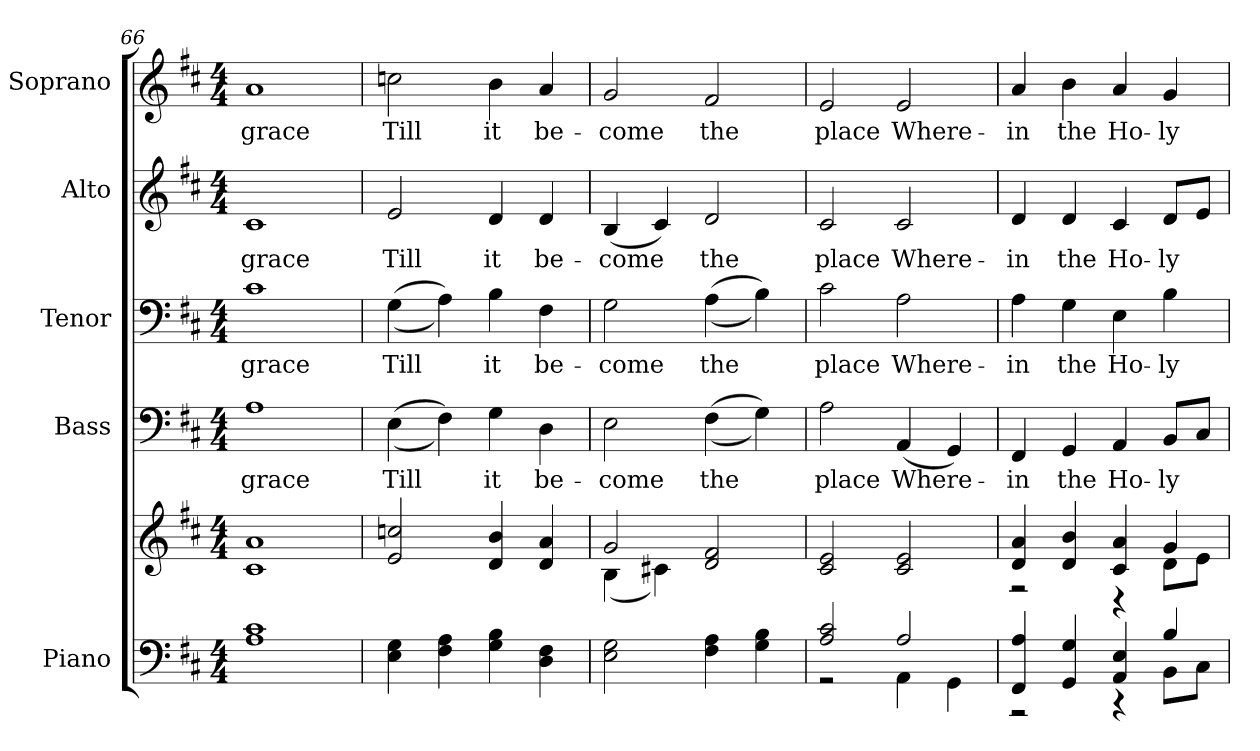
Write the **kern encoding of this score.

**kern	**kern	**kern	**text	**kern	**text	**kern	**text	**kern	**text
*part5	*part5	*part4	*part4	*part3	*part3	*part2	*part2	*part1	*part1
*staff6	*staff5	*staff4	*staff4	*staff3	*staff3	*staff2	*staff2	*staff1	*staff1
*I"Piano	*	*I"Bass	*	*I"Tenor	*	*I"Alto	*	*I"Soprano	*
*I'Pno.	*	*I'B.	*	*I'T.	*	*I'A.	*	*I'S.	*
*clefF4	*clefG2	*clefF4	*	*clefF4	*	*clefG2	*	*clefG2	*
*k[f#c#]	*k[f#c#]	*k[f#c#]	*	*k[f#c#]	*	*k[f#c#]	*	*k[f#c#]	*
*D:	*D:	*D:	*	*D:	*	*D:	*	*D:	*
*M4/4	*M4/4	*M4/4	*	*M4/4	*	*M4/4	*	*M4/4	*
=66	=66	=66	=66	=66	=66	=66	=66	=66	=66
!	!	!	!LO:LY:b:color=#000000	!	!	!	!	!	!
!	!	!	!	!	!LO:LY:b:color=#000000	!	!	!	!
!	!	!	!	!	!	!	!LO:LY:b:color=#000000	!	!
!	!	!	!	!	!	!	!	!	!LO:LY:b:color=#000000
1Ai 1c#i	1c#i 1ai	1Ai	grace	1c#i	grace	1c#i	grace	1ai	grace
!!LO:PB:g=z
=67	=67	=67	=67	=67	=67	=67	=67	=67	=67
!	!	!	!LO:LY:b:color=#000000	!	!	!	!	!	!
!	!	!	!	!	!LO:LY:b:color=#000000	!	!	!	!
!	!	!	!	!	!	!	!LO:LY:b:color=#000000	!	!
!	!	!	!	!	!	!	!	!	!LO:LY:b:color=#000000
4Ei\ 4Gi	2ei/ 2ccni	((4Ei\	Till	((4Gi\	Till	2ei/	Till	2ccni\	Till
4F#i\ 4Ai	.	4F#i\))	.	4Ai\))	.	.	.	.	.
!	!	!	!LO:LY:b:color=#000000	!	!	!	!	!	!
!	!	!	!	!	!LO:LY:b:color=#000000	!	!	!	!
!	!	!	!	!	!	!	!LO:LY:b:color=#000000	!	!
!	!	!	!	!	!	!	!	!	!LO:LY:b:color=#000000
4Gi\ 4Bi	4di/ 4bi	4Gi\	it	4Bi\	it	4di/	it	4bi\	it
!	!	!	!LO:LY:b:color=#000000	!	!	!	!	!	!
!	!	!	!	!	!LO:LY:b:color=#000000	!	!	!	!
!	!	!	!	!	!	!	!LO:LY:b:color=#000000	!	!
!	!	!	!	!	!	!	!	!	!LO:LY:b:color=#000000
4Di\ 4F#i	4di/ 4ai	4Di\	be-	4F#i\	be-	4di/	be-	4ai/	be-
=68	=68	=68	=68	=68	=68	=68	=68	=68	=68
*	*^	*	*	*	*	*	*	*	*
!	!	!	!	!LO:LY:b:color=#000000	!	!	!	!	!	!
!	!	!	!	!	!	!LO:LY:b:color=#000000	!	!	!	!
!	!	!	!	!	!	!	!	!LO:LY:b:color=#000000	!	!
!	!	!	!	!	!	!	!	!	!	!LO:LY:b:color=#000000
2Ei\ 2Gi	2gi/	(4Bi\	2Ei\	-come	2Gi\	-come	(4Bi/	-come	2gi/	-come
.	.	4c#Xi\)	.	.	.	.	4c#i/)	.	.	.
!	!	!	!	!LO:LY:b:color=#000000	!	!	!	!	!	!
!	!	!	!	!	!	!LO:LY:b:color=#000000	!	!	!	!
!	!	!	!	!	!	!	!	!LO:LY:b:color=#000000	!	!
!	!	!	!	!	!	!	!	!	!	!LO:LY:b:color=#000000
4F#i\ 4Ai	2di/ 2f#i	2ryy	((4F#i\	the	((4Ai\	the	2di/	the	2f#i/	the
4Gi\ 4Bi	.	.	4Gi\))	.	4Bi\))	.	.	.	.	.
*	*v	*v	*	*	*	*	*	*	*	*
=69	=69	=69	=69	=69	=69	=69	=69	=69	=69
*^	*	*	*	*	*	*	*	*	*
!	!	!	!	!LO:LY:b:color=#000000	!	!	!	!	!	!
!	!	!	!	!	!	!LO:LY:b:color=#000000	!	!	!	!
!	!	!	!	!	!	!	!	!LO:LY:b:color=#000000	!	!
!	!	!	!	!	!	!	!	!	!	!LO:LY:b:color=#000000
2Ai/ 2c#i	2r	2c#i/ 2ei	2Ai\	place	2c#i\	place	2c#i/	place	2ei/	place
!	!	!	!	!LO:LY:b:color=#000000	!	!	!	!	!	!
!	!	!	!	!	!	!LO:LY:b:color=#000000	!	!	!	!
!	!	!	!	!	!	!	!	!LO:LY:b:color=#000000	!	!
!	!	!	!	!	!	!	!	!	!	!LO:LY:b:color=#000000
2Ai/	4AAi\	2c#i/ 2ei	(4AAi/	Where-	2Ai\	Where-	2c#i/	Where-	2ei/	Where-
.	4GGi\	.	4GGi/)	.	.	.	.	.	.	.
=70	=70	=70	=70	=70	=70	=70	=70	=70	=70	=70
*	*	*^	*	*	*	*	*	*	*	*
!	!	!	!	!	!LO:LY:b:color=#000000	!	!	!	!	!	!
!	!	!	!	!	!	!	!LO:LY:b:color=#000000	!	!	!	!
!	!	!	!	!	!	!	!	!	!LO:LY:b:color=#000000	!	!
!	!	!	!	!	!	!	!	!	!	!	!LO:LY:b:color=#000000
4FF#i/ 4Ai	2r	4di/ 4ai	2r	4FF#i/	-in	4Ai\	-in	4di/	-in	4ai/	-in
!	!	!	!	!	!LO:LY:b:color=#000000	!	!	!	!	!	!
!	!	!	!	!	!	!	!LO:LY:b:color=#000000	!	!	!	!
!	!	!	!	!	!	!	!	!	!LO:LY:b:color=#000000	!	!
!	!	!	!	!	!	!	!	!	!	!	!LO:LY:b:color=#000000
4GGi/ 4Gi	.	4di/ 4bi	.	4GGi/	the	4Gi\	the	4di/	the	4bi\	the
!	!	!	!	!	!LO:LY:b:color=#000000	!	!	!	!	!	!
!	!	!	!	!	!	!	!LO:LY:b:color=#000000	!	!	!	!
!	!	!	!	!	!	!	!	!	!LO:LY:b:color=#000000	!	!
!	!	!	!	!	!	!	!	!	!	!	!LO:LY:b:color=#000000
4AAi/ 4Ei	4r	4c#i/ 4ai	4r	4AAi/	Ho-	4Ei\	Ho-	4c#i/	Ho-	4ai/	Ho-
!	!	!	!	!	!LO:LY:b:color=#000000	!	!	!	!	!	!
!	!	!	!	!	!	!	!LO:LY:b:color=#000000	!	!	!	!
!	!	!	!	!	!	!	!	!	!LO:LY:b:color=#000000	!	!
!	!	!	!	!	!	!	!	!	!	!	!LO:LY:b:color=#000000
4Bi/	8BBi\L	4gi/	8di\L	8BBi/L	-ly	4Bi\	-ly	8di/L	-ly	4gi/	-ly
.	8C#i\J	.	8ei\J	8C#i/J	.	.	.	8ei/J	.	.	.
*v	*v	*	*	*	*	*	*	*	*	*	*
*	*v	*v	*	*	*	*	*	*	*	*
=	=	=	=	=	=	=	=	=	=
*-	*-	*-	*-	*-	*-	*-	*-	*-	*-
